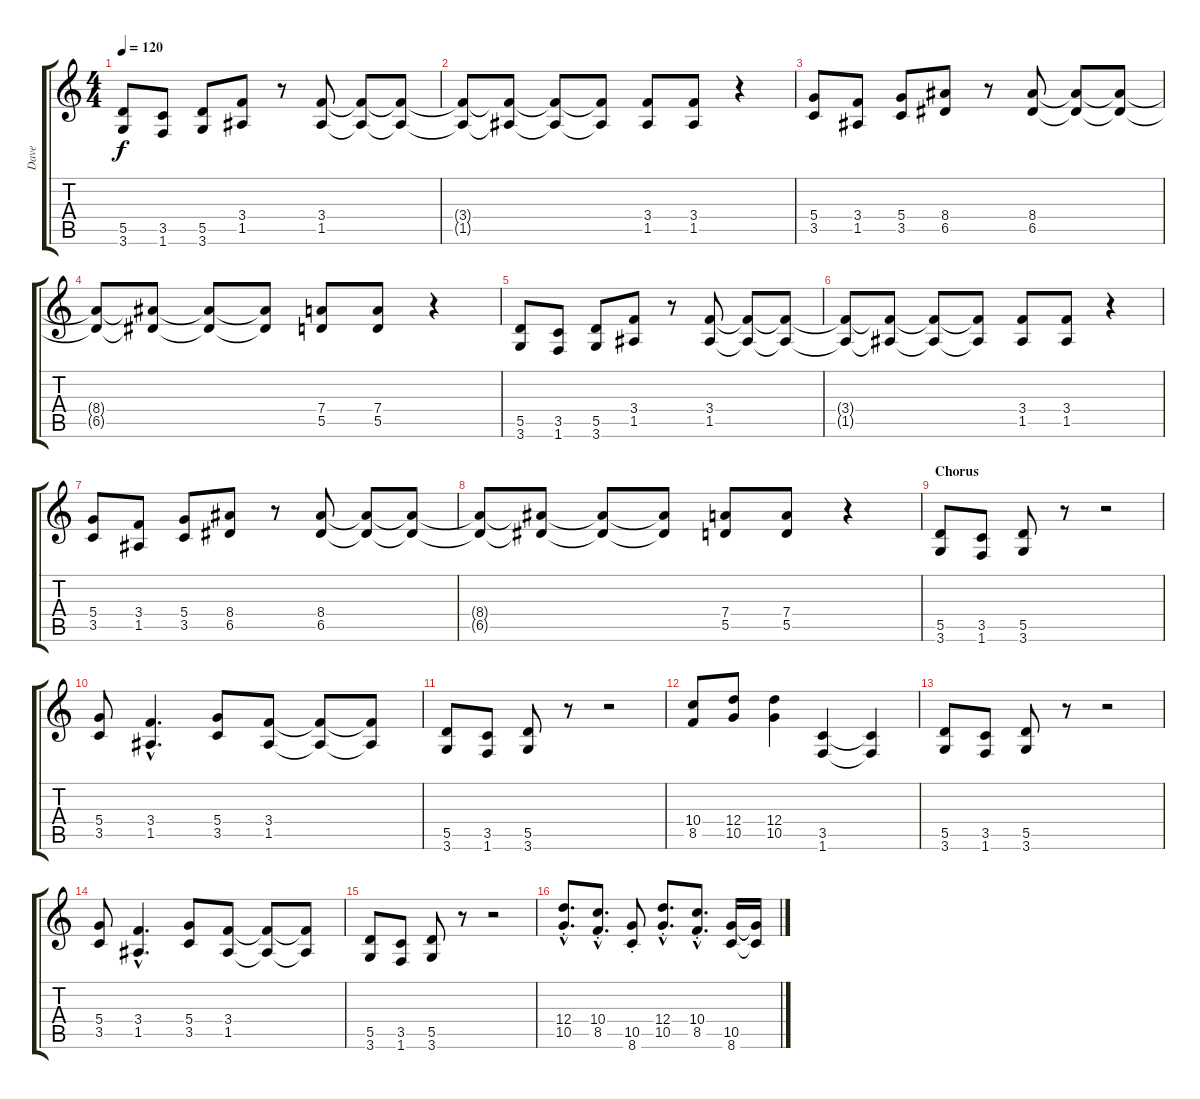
\track ("Dave" "Dave") {instrument distortionguitar}
\staff {score tabs}
\tuning (E4 B3 G3 D3 A2 E2) {hide}
\ts (4 4)
\tempo 120
\clef g2
\ks c
(5.5 3.6).8{dy f} (3.5 1.6).8 (5.5 3.6).8 (3.4 1.5).8 r.8 (3.4 1.5).8 (3.4{t} 1.5{t}).8 (3.4{t} 1.5{t}).8 |
(3.4{t} 1.5{t}).8 (3.4{t} 1.5{t}).8 (3.4{t} 1.5{t}).8 (3.4{t} 1.5{t}).8 (3.4 1.5).8 (3.4 1.5).8 r.4 |
(5.4 3.5).8 (3.4 1.5).8 (5.4 3.5).8 (8.4 6.5).8 r.8 (8.4 6.5).8 (8.4{t} 6.5{t}).8 (8.4{t} 6.5{t}).8 |
(8.4{t} 6.5{t}).8 (8.4{t} 6.5{t}).8 (8.4{t} 6.5{t}).8 (8.4{t} 6.5{t}).8 (7.4 5.5).8 (7.4 5.5).8 r.4 |
(5.5 3.6).8 (3.5 1.6).8 (5.5 3.6).8 (3.4 1.5).8 r.8 (3.4 1.5).8 (3.4{t} 1.5{t}).8 (3.4{t} 1.5{t}).8 |
(3.4{t} 1.5{t}).8 (3.4{t} 1.5{t}).8 (3.4{t} 1.5{t}).8 (3.4{t} 1.5{t}).8 (3.4 1.5).8 (3.4 1.5).8 r.4 |
(5.4 3.5).8 (3.4 1.5).8 (5.4 3.5).8 (8.4 6.5).8 r.8 (8.4 6.5).8 (8.4{t} 6.5{t}).8 (8.4{t} 6.5{t}).8 |
(8.4{t} 6.5{t}).8 (8.4{t} 6.5{t}).8 (8.4{t} 6.5{t}).8 (8.4{t} 6.5{t}).8 (7.4 5.5).8 (7.4 5.5).8 r.4 |
\section ("" "Chorus")
(5.5 3.6).8 (3.5 1.6).8 (5.5 3.6).8 r.8 r.2 |
(5.4 3.5).8 (3.4{hac} 1.5{hac}).4{d} (5.4 3.5).8 (3.4 1.5).8 (3.4{t} 1.5{t}).8 (3.4{t} 1.5{t}).8 |
(5.5 3.6).8 (3.5 1.6).8 (5.5 3.6).8 r.8 r.2 |
(10.4 8.5).8 (12.4 10.5).8 (12.4 10.5).4 (3.5 1.6).4 (3.5{t} 1.6{t}).4 |
(5.5 3.6).8 (3.5 1.6).8 (5.5 3.6).8 r.8 r.2 |
(5.4 3.5).8 (3.4{hac} 1.5{hac}).4{d} (5.4 3.5).8 (3.4 1.5).8 (3.4{t} 1.5{t}).8 (3.4{t} 1.5{t}).8 |
(5.5 3.6).8 (3.5 1.6).8 (5.5 3.6).8 r.8 r.2 |
(12.4{hac st} 10.5{hac}).8{d} (10.4{hac st} 8.5{hac}).8{d} (10.5{st} 8.6).8 (12.4{hac st} 10.5{hac}).8{d} (10.4{hac st} 8.5{hac}).8{d} (10.5 8.6).16 (10.5{t} 8.6{t}).16
